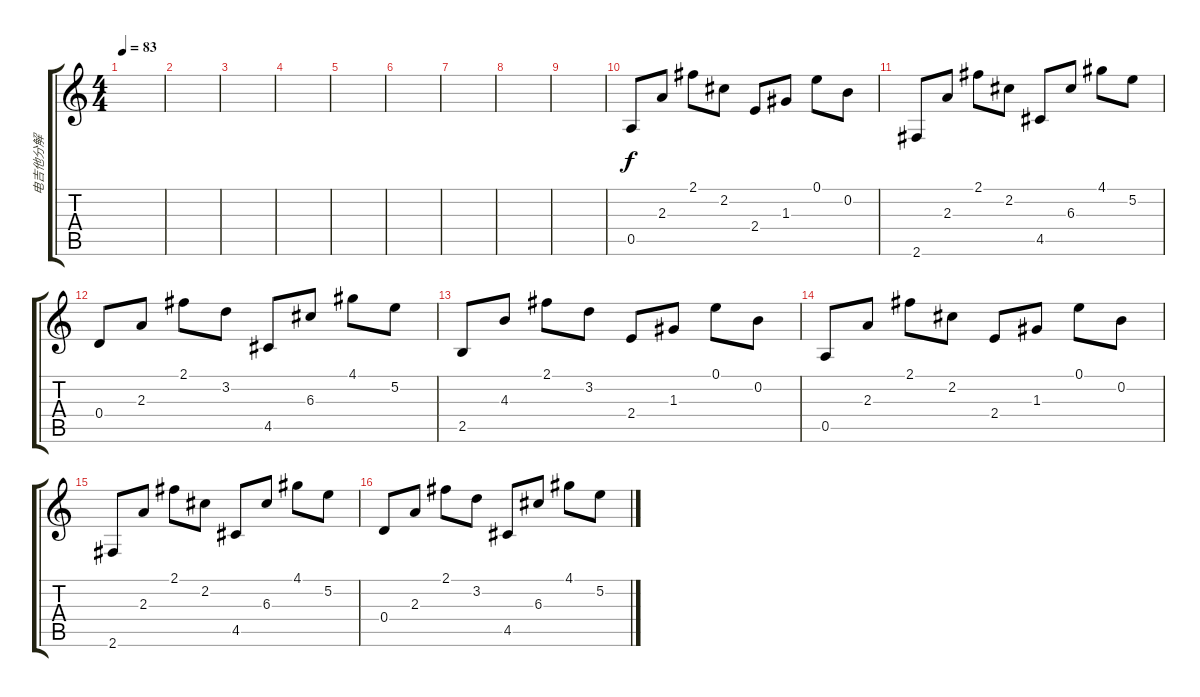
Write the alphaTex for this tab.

\track ("电吉他分解" "电吉他分解") {instrument acousticguitarnylon}
\staff {score tabs}
\tuning (E4 B3 G3 D3 A2 E2) {hide}
\ts (4 4)
\tempo 83
\clef g2
\ks c
|
|
|
|
|
|
|
|
|
0.5.8{instrument overdrivenguitar} 2.3.8 2.1.8 2.2.8 2.4.8 1.3.8 0.1.8 0.2.8 |
2.6.8 2.3.8 2.1.8 2.2.8 4.5.8 6.3.8 4.1.8 5.2.8 |
0.4.8 2.3.8 2.1.8 3.2.8 4.5.8 6.3.8 4.1.8 5.2.8 |
2.5.8 4.3.8 2.1.8 3.2.8 2.4.8 1.3.8 0.1.8 0.2.8 |
0.5.8{instrument overdrivenguitar} 2.3.8 2.1.8 2.2.8 2.4.8 1.3.8 0.1.8 0.2.8 |
2.6.8 2.3.8 2.1.8 2.2.8 4.5.8 6.3.8 4.1.8 5.2.8 |
0.4.8 2.3.8 2.1.8 3.2.8 4.5.8 6.3.8 4.1.8 5.2.8
